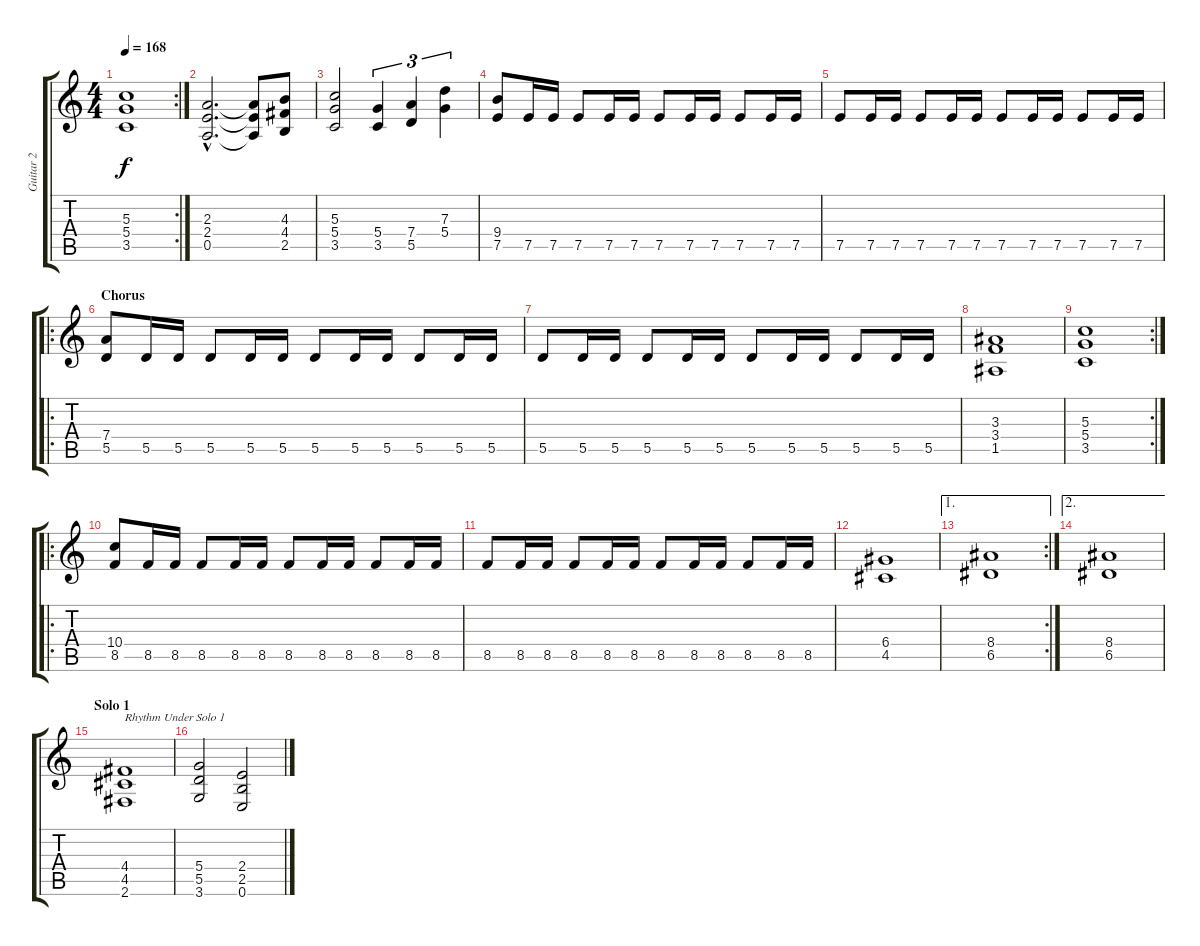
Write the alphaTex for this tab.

\track ("Guitar 2" "Guitar 2") {instrument overdrivenguitar}
\staff {score tabs}
\tuning (E4 B3 G3 D3 A2 E2) {hide}
\rc 2
\ts (4 4)
\tempo 168
\clef g2
\ks c
(5.3 5.4 3.5).1{dy f} |
(2.3{hac} 2.4{hac} 0.5{hac}).2{d} (2.3{t} 2.4{t} 0.5{t}).8 (4.3 4.4 2.5).8 |
(5.3 5.4 3.5).2 (5.4 3.5).4{tu (3 2)} (7.4 5.5).4{tu (3 2)} (7.3 5.4).4{tu (3 2)} |
(9.4 7.5).8 7.5.16 7.5.16 7.5.8 7.5.16 7.5.16 7.5.8 7.5.16 7.5.16 7.5.8 7.5.16 7.5.16 |
7.5.8 7.5.16 7.5.16 7.5.8 7.5.16 7.5.16 7.5.8 7.5.16 7.5.16 7.5.8 7.5.16 7.5.16 |
\ro
\section ("" "Chorus")
(7.4 5.5).8 5.5.16 5.5.16 5.5.8 5.5.16 5.5.16 5.5.8 5.5.16 5.5.16 5.5.8 5.5.16 5.5.16 |
5.5.8 5.5.16 5.5.16 5.5.8 5.5.16 5.5.16 5.5.8 5.5.16 5.5.16 5.5.8 5.5.16 5.5.16 |
(3.3 3.4 1.5).1 |
\rc 2
(5.3 5.4 3.5).1 |
\ro
(10.4 8.5).8 8.5.16 8.5.16 8.5.8 8.5.16 8.5.16 8.5.8 8.5.16 8.5.16 8.5.8 8.5.16 8.5.16 |
8.5.8 8.5.16 8.5.16 8.5.8 8.5.16 8.5.16 8.5.8 8.5.16 8.5.16 8.5.8 8.5.16 8.5.16 |
(6.4 4.5).1 |
\ae 1
\rc 2
(8.4 6.5).1 |
\ae 2
(8.4 6.5).1 |
\section ("" "Solo 1")
(4.4 4.5 2.6).1{txt "Rhythm Under Solo 1"} |
(5.4 5.5 3.6).2 (2.4 2.5 0.6).2
